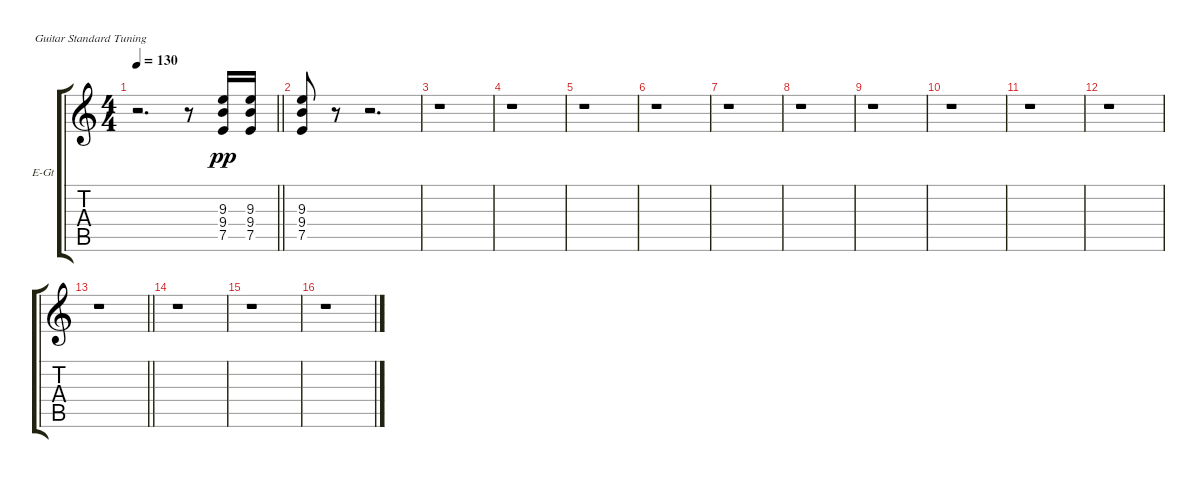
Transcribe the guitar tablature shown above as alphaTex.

\defaultSystemsLayout 4
\bracketExtendMode groupsimilarinstruments
\firstSystemTrackNameOrientation horizontal
\otherSystemsTrackNameOrientation horizontal
\chordDiagramsInScore
\track ("Over Dub Lead Guitar" "E-Gt") {instrument distortionguitar}
\staff {score tabs}
\tuning (E4 B3 G3 D3 A2 E2)
\ts (4 4)
\tempo 130
\clef g2
\scale
0.25
\barLineRight lightlight
\ks c
r.2{d dy pp} r.8 (7.5 9.4 9.3).16 (9.3 9.4 7.5).16 |
\scale
0.25 (7.5 9.4 9.3).8 r.8 r.2{d} |
\scale
0.25 r.1 |
\scale
0.25 r.1 |
\scale
0.25 r.1 |
\scale
0.25 r.1 |
\scale
0.25 r.1 |
\scale
0.25 r.1 |
\scale
0.25 r.1 |
\scale
0.25 r.1 |
\scale
0.25 r.1 |
\scale
0.25 r.1 |
\scale
0.25
\barLineRight lightlight
r.1 |
\scale
0.25 r.1 |
\scale
0.25 r.1 |
\scale
0.25 r.1
